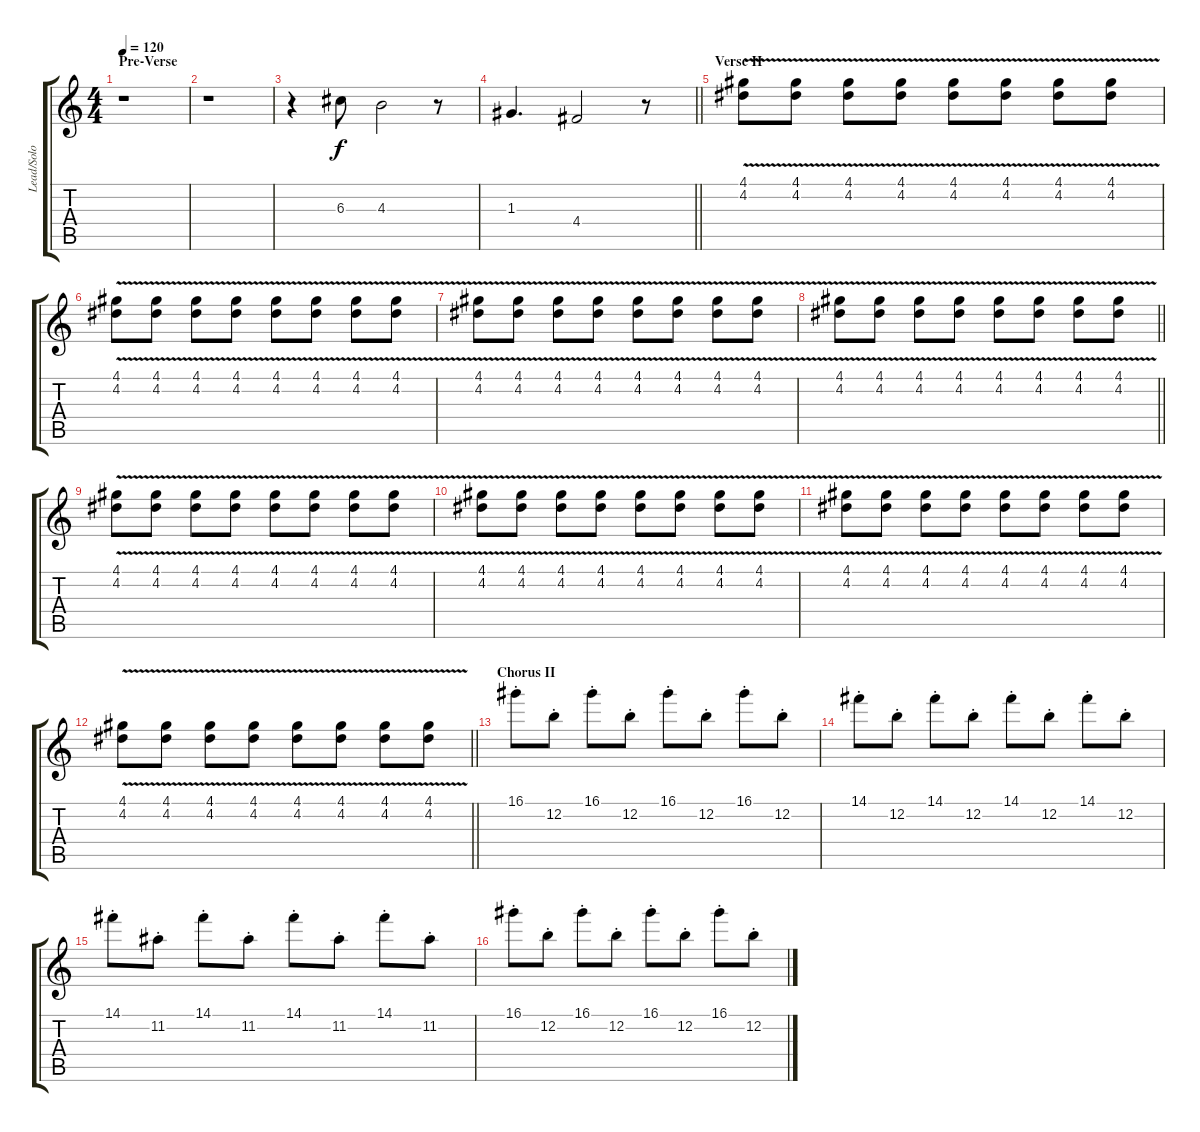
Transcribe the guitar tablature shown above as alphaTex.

\track ("Lead/Solo Guitar" "Lead/Solo ") {instrument electricguitarjazz}
\staff {score tabs}
\tuning (E4 B3 G3 D3 A2 E2) {hide}
\ts (4 4)
\section ("" "Pre-Verse")
\tempo 120
\clef g2
\ks c
r.1{dy f} |
r.1 |
r.4 6.3.8 4.3.2 r.8 |
\barLineRight lightlight
1.3.4{d} 4.4.2 r.8 |
\section ("" "Verse II")
(4.1{v} 4.2).8 (4.1{v} 4.2).8 (4.1{v} 4.2).8 (4.1{v} 4.2).8 (4.1{v} 4.2).8 (4.1{v} 4.2).8 (4.1{v} 4.2).8 (4.1{v} 4.2).8 |
(4.1{v} 4.2).8 (4.1{v} 4.2).8 (4.1{v} 4.2).8 (4.1{v} 4.2).8 (4.1{v} 4.2).8 (4.1{v} 4.2).8 (4.1{v} 4.2).8 (4.1{v} 4.2).8 |
(4.1{v} 4.2).8 (4.1{v} 4.2).8 (4.1{v} 4.2).8 (4.1{v} 4.2).8 (4.1{v} 4.2).8 (4.1{v} 4.2).8 (4.1{v} 4.2).8 (4.1{v} 4.2).8 |
\barLineRight lightlight
(4.1{v} 4.2).8 (4.1{v} 4.2).8 (4.1{v} 4.2).8 (4.1{v} 4.2).8 (4.1{v} 4.2).8 (4.1{v} 4.2).8 (4.1{v} 4.2).8 (4.1{v} 4.2).8 |
(4.1{v} 4.2).8 (4.1{v} 4.2).8 (4.1{v} 4.2).8 (4.1{v} 4.2).8 (4.1{v} 4.2).8 (4.1{v} 4.2).8 (4.1{v} 4.2).8 (4.1{v} 4.2).8 |
(4.1{v} 4.2).8 (4.1{v} 4.2).8 (4.1{v} 4.2).8 (4.1{v} 4.2).8 (4.1{v} 4.2).8 (4.1{v} 4.2).8 (4.1{v} 4.2).8 (4.1{v} 4.2).8 |
(4.1{v} 4.2).8 (4.1{v} 4.2).8 (4.1{v} 4.2).8 (4.1{v} 4.2).8 (4.1{v} 4.2).8 (4.1{v} 4.2).8 (4.1{v} 4.2).8 (4.1{v} 4.2).8 |
\barLineRight lightlight
(4.1{v} 4.2).8 (4.1{v} 4.2).8 (4.1{v} 4.2).8 (4.1{v} 4.2).8 (4.1{v} 4.2).8 (4.1{v} 4.2).8 (4.1{v} 4.2).8 (4.1{v} 4.2).8 |
\section ("" "Chorus II")
16.1{st}.8 12.2{st}.8 16.1{st}.8 12.2{st}.8 16.1{st}.8 12.2{st}.8 16.1{st}.8 12.2{st}.8 |
14.1{st}.8 12.2{st}.8 14.1{st}.8 12.2{st}.8 14.1{st}.8 12.2{st}.8 14.1{st}.8 12.2{st}.8 |
14.1{st}.8 11.2{st}.8 14.1{st}.8 11.2{st}.8 14.1{st}.8 11.2{st}.8 14.1{st}.8 11.2{st}.8 |
16.1{st}.8 12.2{st}.8 16.1{st}.8 12.2{st}.8 16.1{st}.8 12.2{st}.8 16.1{st}.8 12.2{st}.8
